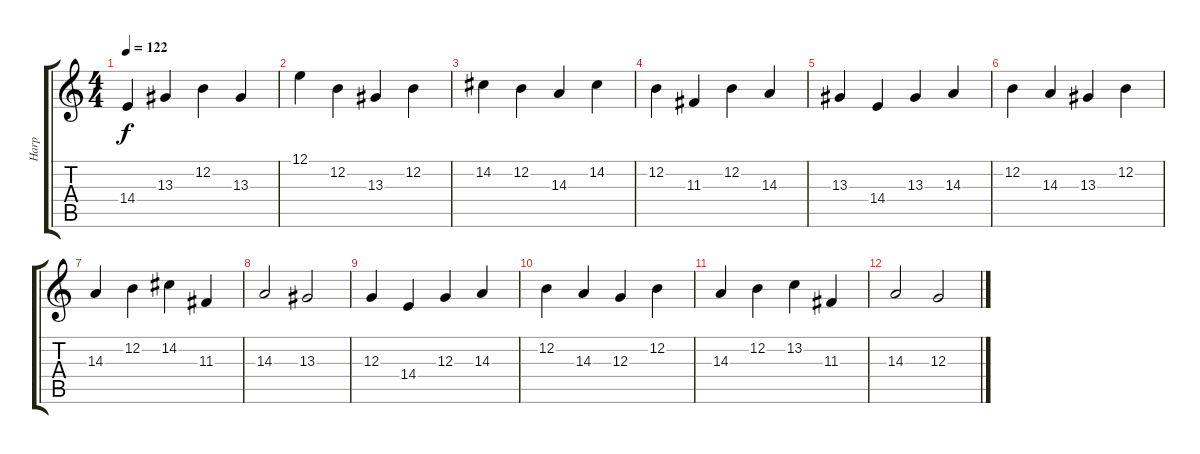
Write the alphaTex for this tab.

\track ("Harp" "Harp") {instrument orchestralharp}
\staff {score tabs}
\tuning (E4 B3 G3 D3 A2 E2) {hide}
\ts (4 4)
\tempo 122
\clef g2
\ks c
14.4.4{dy f instrument orchestralharp} 13.3.4 12.2.4 13.3.4 |
12.1.4 12.2.4 13.3.4 12.2.4 |
14.2.4 12.2.4 14.3.4 14.2.4 |
12.2.4 11.3.4 12.2.4 14.3.4 |
13.3.4 14.4.4 13.3.4 14.3.4 |
12.2.4 14.3.4 13.3.4 12.2.4 |
14.3.4 12.2.4 14.2.4 11.3.4 |
14.3.2 13.3.2 |
12.3.4 14.4.4 12.3.4 14.3.4 |
12.2.4 14.3.4 12.3.4 12.2.4 |
14.3.4 12.2.4 13.2.4 11.3.4 |
14.3.2 12.3.2
